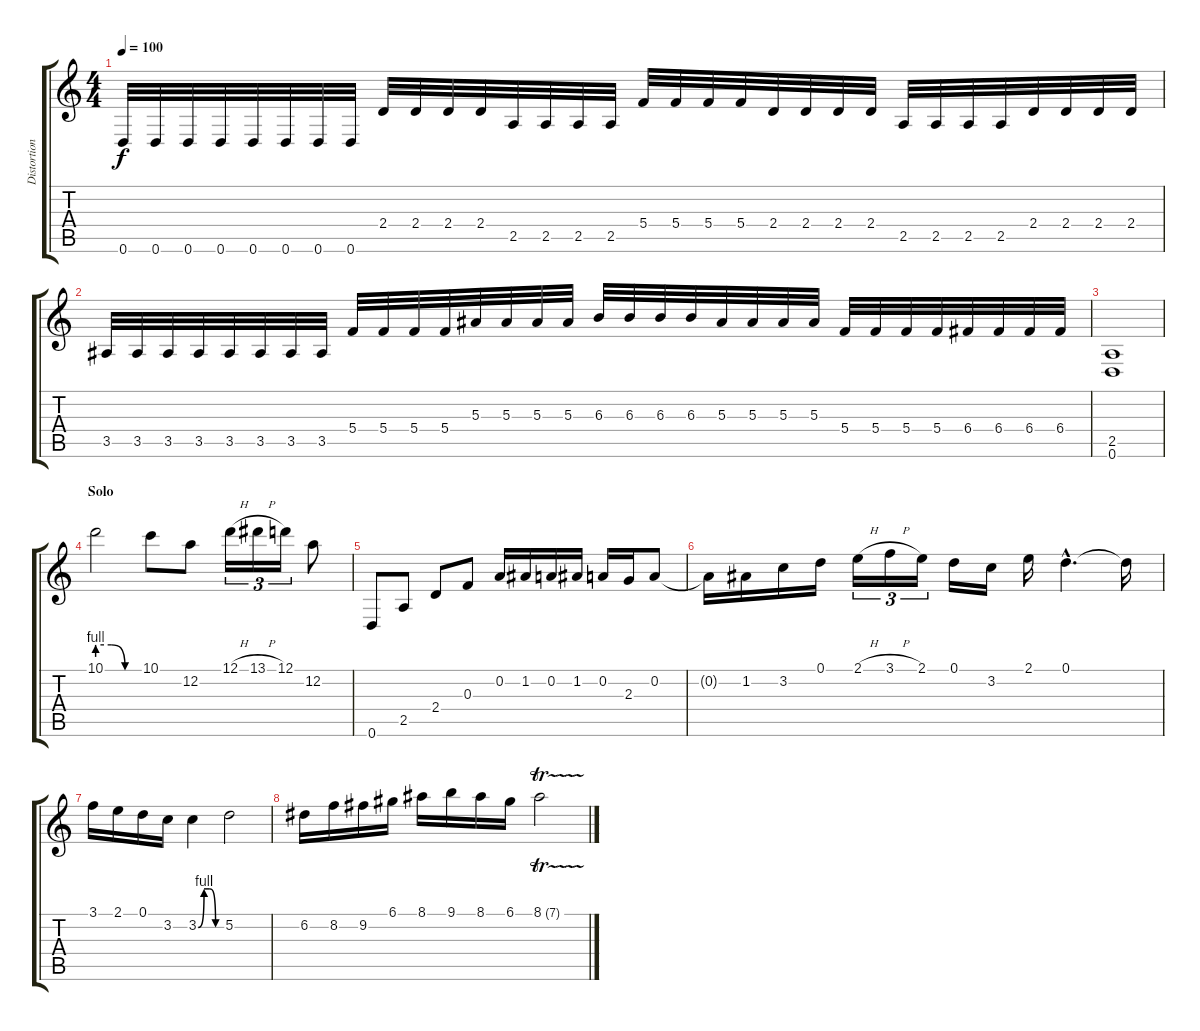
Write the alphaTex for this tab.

\track ("Distortion" "Distortion") {instrument distortionguitar}
\staff {score tabs}
\tuning (D4 A3 F3 C3 G2 D2) {hide}
\ts (4 4)
\tempo 100
\clef g2
\ks c
0.6.32{dy f} 0.6.32 0.6.32 0.6.32 0.6.32 0.6.32 0.6.32 0.6.32 2.4.32 2.4.32 2.4.32 2.4.32 2.5.32 2.5.32 2.5.32 2.5.32 5.4.32 5.4.32 5.4.32 5.4.32 2.4.32 2.4.32 2.4.32 2.4.32 2.5.32 2.5.32 2.5.32 2.5.32 2.4.32 2.4.32 2.4.32 2.4.32 |
3.5.32 3.5.32 3.5.32 3.5.32 3.5.32 3.5.32 3.5.32 3.5.32 5.4.32 5.4.32 5.4.32 5.4.32 5.3.32 5.3.32 5.3.32 5.3.32 6.3.32 6.3.32 6.3.32 6.3.32 5.3.32 5.3.32 5.3.32 5.3.32 5.4.32 5.4.32 5.4.32 5.4.32 6.4.32 6.4.32 6.4.32 6.4.32 |
(2.5 0.6).1 |
\section ("" "Solo")
10.1{be (custom 0 4 20 4 40 0 60 0)}.2 10.1.8 12.2.8 12.1{h}.16{tu (3 2)} 13.1{h}.16{tu (3 2)} 12.1.16{tu (3 2)} 12.2.8 |
0.6.8 2.5.8 2.4.8 0.3.8 0.2.16 1.2.16 0.2.16 1.2.16 0.2.16 2.3.16 0.2.8 |
0.2{t}.16 1.2.16 3.2.16 0.1.16 2.1{h}.16{tu (3 2)} 3.1{h}.16{tu (3 2)} 2.1.16{tu (3 2)} 0.1.16 3.2.16 2.1.16 0.1{hac}.4{d} 0.1{t}.16 |
3.1.16 2.1.16 0.1.16 3.2.16 3.2{be (custom 0 0 15 4 30 4 45 0 60 0)}.4 5.2.2 |
6.2.16 8.2.16 9.2.16 6.1.16 8.1.16 9.1.16 8.1.16 6.1.16 8.1{tr (7 32)}.2
